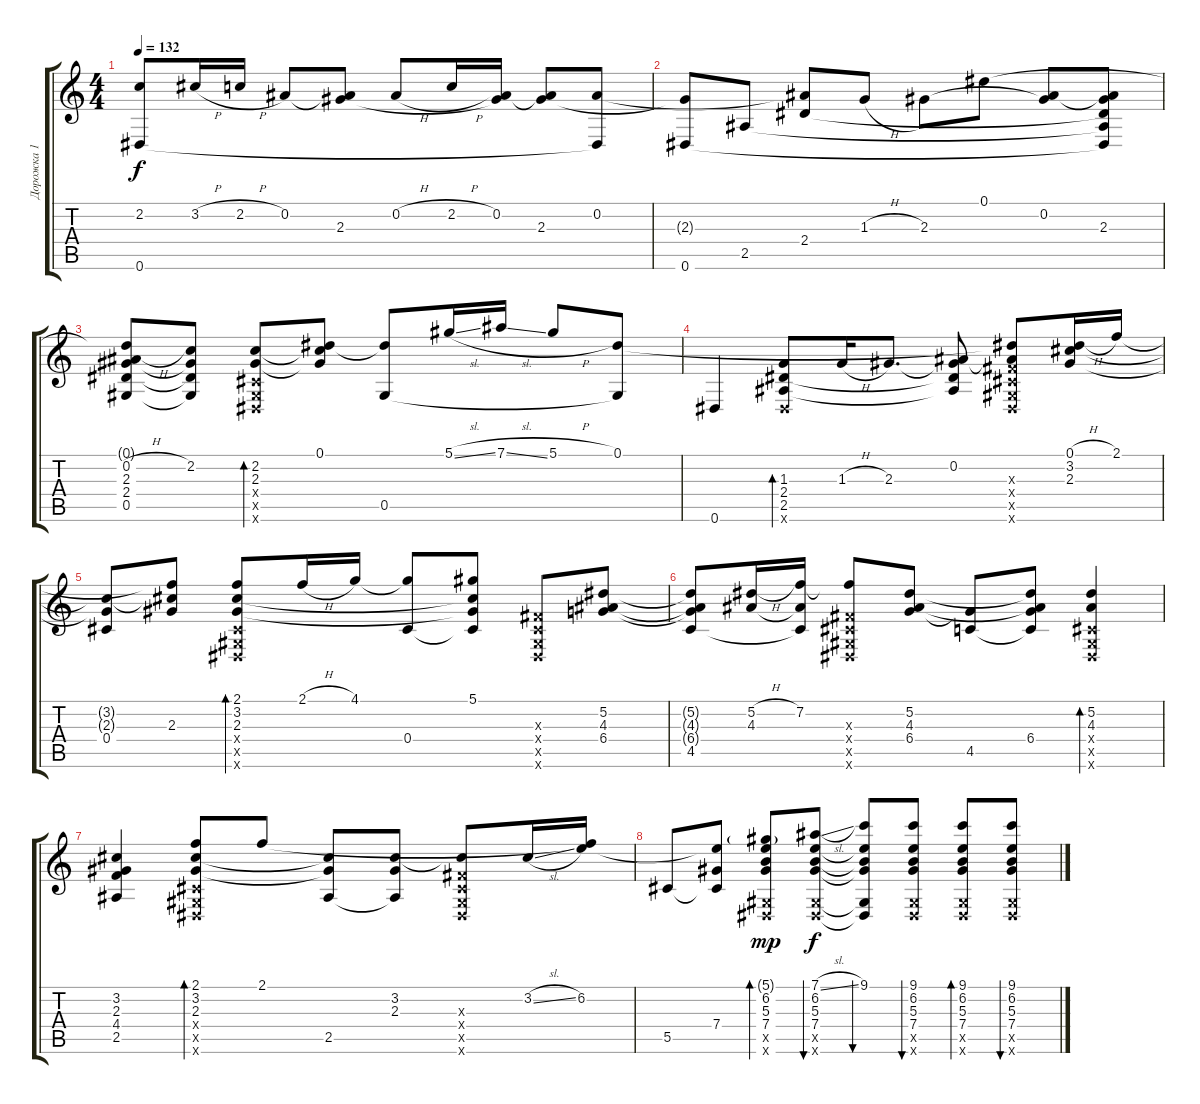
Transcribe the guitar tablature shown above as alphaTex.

\track ("Дорожка 1" "Дорожка 1") {instrument acousticguitarsteel}
\staff {score tabs}
\tuning (Eb4 Bb3 Gb3 Db3 Ab2 Eb2) {hide}
\ts (4 4)
\tempo 132
\clef g2
\ks c
(2.2{t} 0.6{t}).8{dy f} 3.2{h}.16 2.2{h}.16 0.2.8 (0.2{t} 2.3).8 0.2{h}.8 2.2{h}.16 (0.2 2.3{t}).16 (0.2{t} 2.3).8 (0.2 0.6{t}).8 |
(2.3{t} 0.6).8 2.5.8 (0.2{t} 2.4).8 1.3{h}.8 2.3.8 0.1.8 (0.2 2.3{t}).8 (0.2{t} 2.3 2.4{t} 2.5{t} 0.6{t}).8 |
(0.1{t} 0.2{h} 2.3 2.4 0.5).8 (2.2 2.3{t} 2.4{t} 0.5{t}).8 (2.2 2.3 0.4{x} 0.5{x} 0.6{x}).8{bd 60} (0.1 2.2{t} 2.3{t}).8 (0.1{t} 0.5).8 5.1{sl}.16 7.1{sl}.16 5.1{h}.8 (0.1 0.5{t}).8 |
0.6.4 (1.3 2.4 2.5 0.6{x}).8{bd 60} 1.3{h}.16 2.3.8{d} (0.2 2.3{t} 2.4{t} 2.5{t}).8 (0.1{t} 0.2{t} 0.3{x} 0.4{x} 0.5{x} 0.6{x}).8 (0.1{h} 3.2 2.3).16 2.1.16 |
(3.2{t} 2.3{t} 0.4).8 (2.1{t} 3.2{t} 2.3).8 (2.1 3.2 2.3 0.4{x} 0.5{x} 0.6{x}).8{bd 60} 2.1{h}.16 4.1.16 (4.1{t} 0.4).8 (5.1 3.2{t} 2.3{t} 0.4{t}).8 (0.3{x} 0.4{x} 0.5{x} 0.6{x}).8 (5.2 4.3 6.4).8 |
(5.2{t} 4.3{t} 6.4{t} 4.5).8 (5.2{h} 4.3).16 (7.2 4.3{t} 4.5{t}).16 (7.2{t} 0.3{x} 0.4{x} 0.5{x} 0.6{x}).8 (5.2 4.3 6.4).8 (6.4{t} 4.5).8 (5.2{t} 4.3{t} 6.4 4.5{t}).8 (5.2 4.3 0.4{x} 0.5{x} 0.6{x}).4{bd 60} |
(3.2 2.3 4.4 2.5).4 (2.1 3.2 2.3 0.4{x} 0.5{x} 0.6{x}).8{bd 60} 2.1.8 (3.2{t} 2.3{t} 2.5).8 (3.2 2.3 2.5{t}).8 (3.2{t} 0.3{x} 0.4{x} 0.5{x} 0.6{x}).8 3.2{sl}.16 (2.1{t} 6.2).16 |
5.5.8 (6.2{t} 7.4 5.5{t}).8 (5.1{g} 6.2 5.3 7.4 0.5{x} 0.6{x}).8{bd 60 dy mp} (7.1{sl} 6.2 5.3 7.4 0.5{x} 0.6{x}).8{bu 60 dy f} (9.1 6.2{t} 5.3{t} 7.4{t} 0.5{t} 0.6{t}).8{bu 60} (9.1 6.2 5.3 7.4 0.5{x} 0.6{x}).8{bu 60} (9.1 6.2 5.3 7.4 0.5{x} 0.6{x}).8{bd 60} (9.1 6.2 5.3 7.4 0.5{x} 0.6{x}).8{bu 60}
